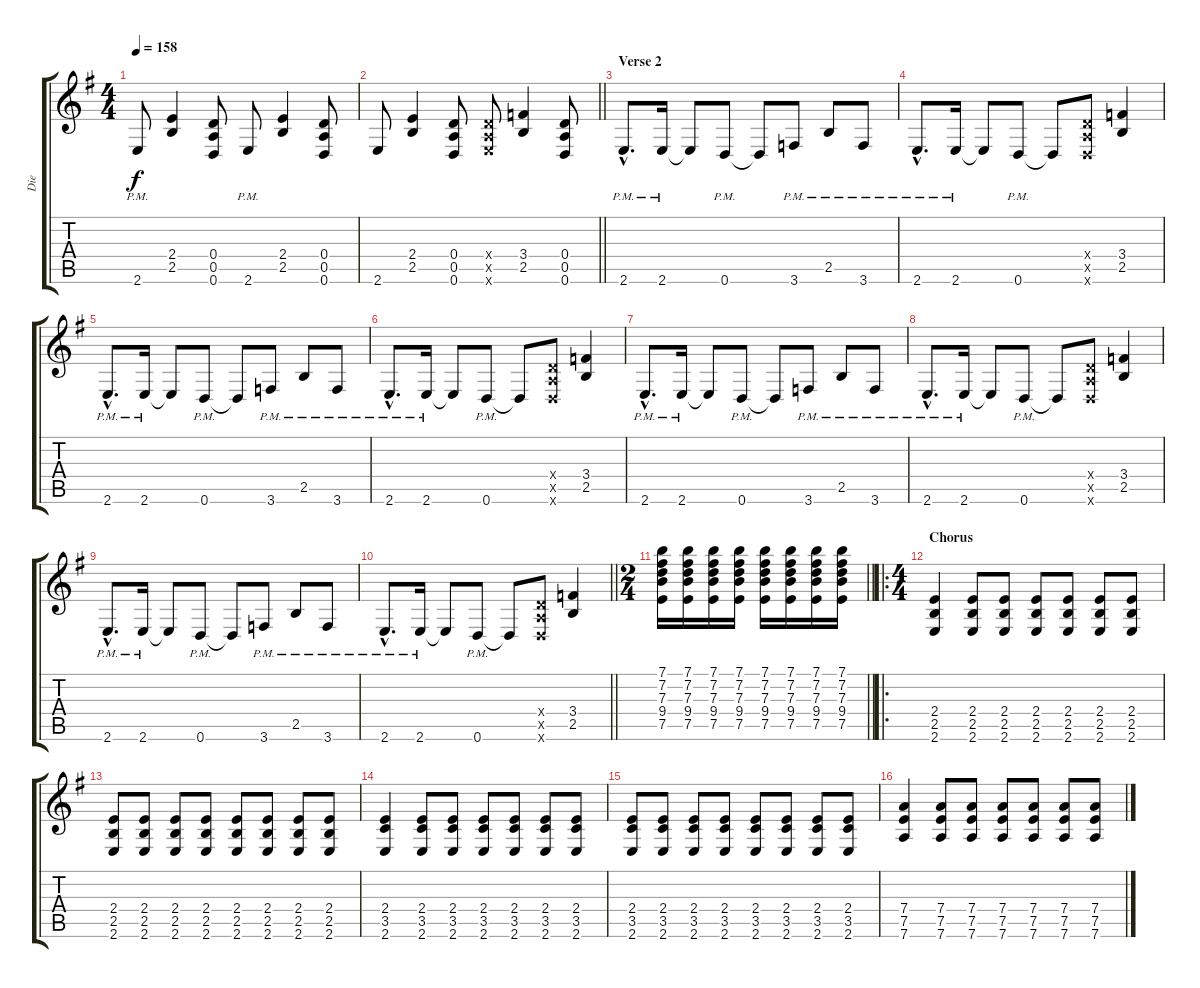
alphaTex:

\track ("Die" "Die") {instrument distortionguitar}
\staff {score tabs}
\tuning (E4 B3 G3 D3 A2 D2) {hide}
\ts (4 4)
\tempo 158
\clef g2
\ks g
2.6{pm}.8{dy f} (2.4 2.5).4 (0.4 0.5 0.6).8 2.6{pm}.8 (2.4 2.5).4 (0.4 0.5 0.6).8 |
\barLineRight lightlight
2.6.8 (2.4 2.5).4 (0.4 0.5 0.6).8 (0.4{x} 0.5{x} 2.6{x}).8 (3.4 2.5).4 (0.4 0.5 0.6).8 |
\section ("" "Verse 2")
2.6{hac pm}.8{d} 2.6{pm}.16 2.6{t}.8 0.6{pm}.8 0.6{t}.8 3.6{pm}.8 2.5{pm}.8 3.6{pm}.8 |
2.6{hac pm}.8{d} 2.6{pm}.16 2.6{t}.8 0.6{pm}.8 0.6{t}.8 (0.4{x} 0.5{x} 0.6{x}).8 (3.4 2.5).4 |
2.6{hac pm}.8{d} 2.6{pm}.16 2.6{t}.8 0.6{pm}.8 0.6{t}.8 3.6{pm}.8 2.5{pm}.8 3.6{pm}.8 |
2.6{hac pm}.8{d} 2.6{pm}.16 2.6{t}.8 0.6{pm}.8 0.6{t}.8 (0.4{x} 0.5{x} 0.6{x}).8 (3.4 2.5).4 |
2.6{hac pm}.8{d} 2.6{pm}.16 2.6{t}.8 0.6{pm}.8 0.6{t}.8 3.6{pm}.8 2.5{pm}.8 3.6{pm}.8 |
2.6{hac pm}.8{d} 2.6{pm}.16 2.6{t}.8 0.6{pm}.8 0.6{t}.8 (0.4{x} 0.5{x} 0.6{x}).8 (3.4 2.5).4 |
2.6{hac pm}.8{d} 2.6{pm}.16 2.6{t}.8 0.6{pm}.8 0.6{t}.8 3.6{pm}.8 2.5{pm}.8 3.6{pm}.8 |
\barLineRight lightlight
2.6{hac pm}.8{d} 2.6{pm}.16 2.6{t}.8 0.6{pm}.8 0.6{t}.8 (0.4{x} 0.5{x} 0.6{x}).8 (3.4 2.5).4 |
\ts (2 4)
\barLineRight lightlight
(7.1 7.2 7.3 9.4 7.5).16{instrument electricguitarclean} (7.1 7.2 7.3 9.4 7.5).16 (7.1 7.2 7.3 9.4 7.5).16 (7.1 7.2 7.3 9.4 7.5).16 (7.1 7.2 7.3 9.4 7.5).16 (7.1 7.2 7.3 9.4 7.5).16 (7.1 7.2 7.3 9.4 7.5).16 (7.1 7.2 7.3 9.4 7.5).16 |
\ro
\ts (4 4)
\section ("" "Chorus")
(2.4 2.5 2.6).4{instrument distortionguitar} (2.4 2.5 2.6).8 (2.4 2.5 2.6).8 (2.4 2.5 2.6).8 (2.4 2.5 2.6).8 (2.4 2.5 2.6).8 (2.4 2.5 2.6).8 |
(2.4 2.5 2.6).8 (2.4 2.5 2.6).8 (2.4 2.5 2.6).8 (2.4 2.5 2.6).8 (2.4 2.5 2.6).8 (2.4 2.5 2.6).8 (2.4 2.5 2.6).8 (2.4 2.5 2.6).8 |
(2.4 3.5 2.6).4 (2.4 3.5 2.6).8 (2.4 3.5 2.6).8 (2.4 3.5 2.6).8 (2.4 3.5 2.6).8 (2.4 3.5 2.6).8 (2.4 3.5 2.6).8 |
(2.4 3.5 2.6).8 (2.4 3.5 2.6).8 (2.4 3.5 2.6).8 (2.4 3.5 2.6).8 (2.4 3.5 2.6).8 (2.4 3.5 2.6).8 (2.4 3.5 2.6).8 (2.4 3.5 2.6).8 |
(7.4 7.5 7.6).4 (7.4 7.5 7.6).8 (7.4 7.5 7.6).8 (7.4 7.5 7.6).8 (7.4 7.5 7.6).8 (7.4 7.5 7.6).8 (7.4 7.5 7.6).8
